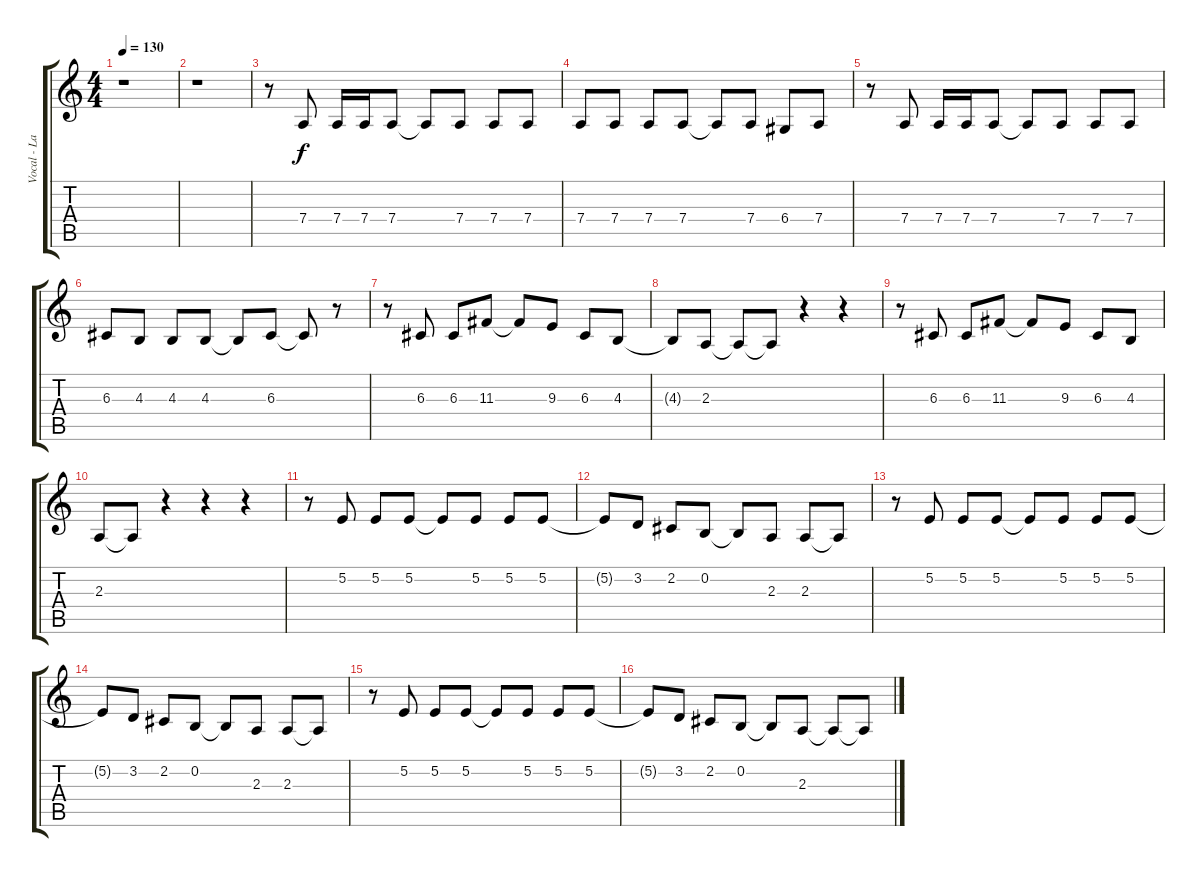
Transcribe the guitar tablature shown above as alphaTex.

\track ("Vocal - Lauri Ylonen" "Vocal - La") {instrument altosax}
\staff {score tabs}
\tuning (E4 B3 G3 D3 A2 E2) {hide}
\ts (4 4)
\tempo 130
\clef g2
\ks c
r.1{dy f} |
r.1 |
r.8 7.4.8 7.4.16 7.4.16 7.4.8 7.4{t}.8 7.4.8 7.4.8 7.4.8 |
7.4.8 7.4.8 7.4.8 7.4.8 7.4{t}.8 7.4.8 6.4.8 7.4.8 |
r.8 7.4.8 7.4.16 7.4.16 7.4.8 7.4{t}.8 7.4.8 7.4.8 7.4.8 |
6.3.8 4.3.8 4.3.8 4.3.8 4.3{t}.8 6.3.8 6.3{t}.8 r.8 |
r.8 6.3.8 6.3.8 11.3.8 11.3{t}.8 9.3.8 6.3.8 4.3.8 |
4.3{t}.8 2.3.8 2.3{t}.8 2.3{t}.8 r.4 r.4 |
r.8 6.3.8 6.3.8 11.3.8 11.3{t}.8 9.3.8 6.3.8 4.3.8 |
2.3.8 2.3{t}.8 r.4 r.4 r.4 |
r.8 5.2.8 5.2.8 5.2.8 5.2{t}.8 5.2.8 5.2.8 5.2.8 |
5.2{t}.8 3.2.8 2.2.8 0.2.8 0.2{t}.8 2.3.8 2.3.8 2.3{t}.8 |
r.8 5.2.8 5.2.8 5.2.8 5.2{t}.8 5.2.8 5.2.8 5.2.8 |
5.2{t}.8 3.2.8 2.2.8 0.2.8 0.2{t}.8 2.3.8 2.3.8 2.3{t}.8 |
r.8 5.2.8 5.2.8 5.2.8 5.2{t}.8 5.2.8 5.2.8 5.2.8 |
5.2{t}.8 3.2.8 2.2.8 0.2.8 0.2{t}.8 2.3.8 2.3{t}.8 2.3{t}.8
